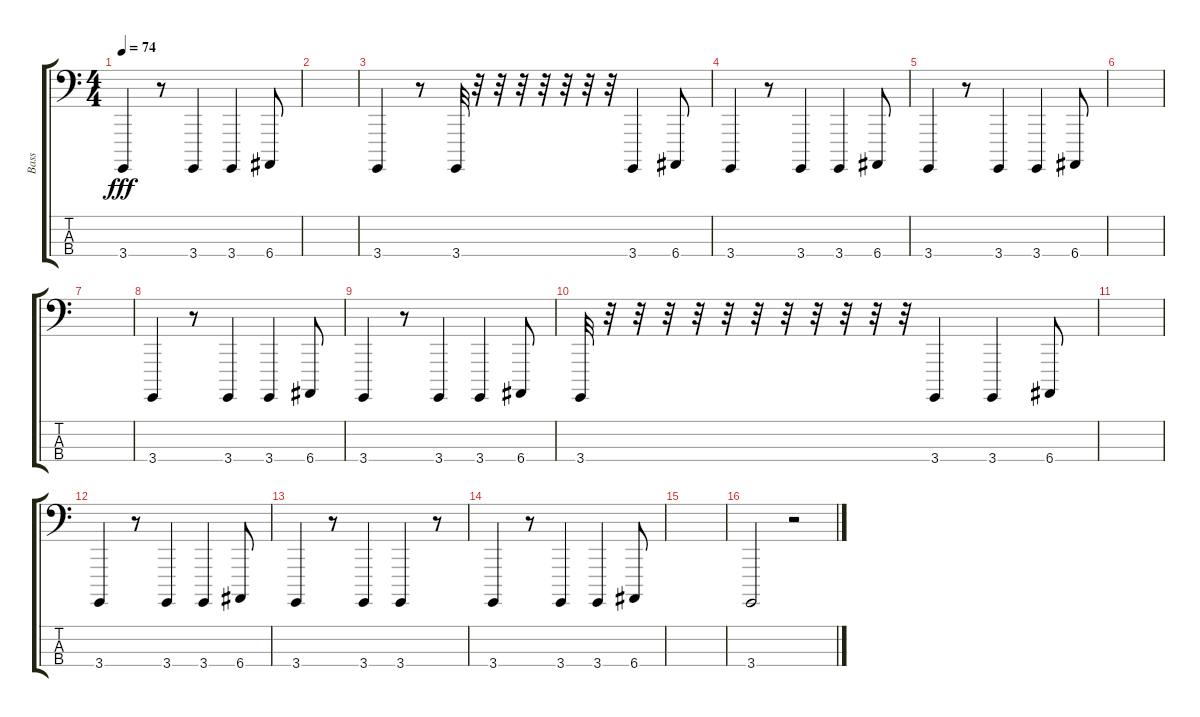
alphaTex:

\track ("Bass" "Bass") {instrument lead8bassandlead}
\staff {score tabs}
\tuning (G1 D1 A0 E0) {hide}
\ts (4 4)
\tempo 74
\clef f4
\ks c
3.4.4{dy fff} r.8 3.4.4 3.4.4 6.4.8 |
|
3.4.4 r.8 3.4.32 r.32 r.32 r.32 r.32 r.32 r.32 r.32 3.4.4 6.4.8 |
3.4.4 r.8 3.4.4 3.4.4 6.4.8 |
3.4.4 r.8 3.4.4 3.4.4 6.4.8 |
|
|
3.4.4 r.8 3.4.4 3.4.4 6.4.8 |
3.4.4 r.8 3.4.4 3.4.4 6.4.8 |
3.4.32 r.32 r.32 r.32 r.32 r.32 r.32 r.32 r.32 r.32 r.32 r.32 3.4.4 3.4.4 6.4.8 |
|
3.4.4 r.8 3.4.4 3.4.4 6.4.8 |
3.4.4 r.8 3.4.4 3.4.4 r.8 |
3.4.4 r.8 3.4.4 3.4.4 6.4.8 |
|
3.4.2 r.2
